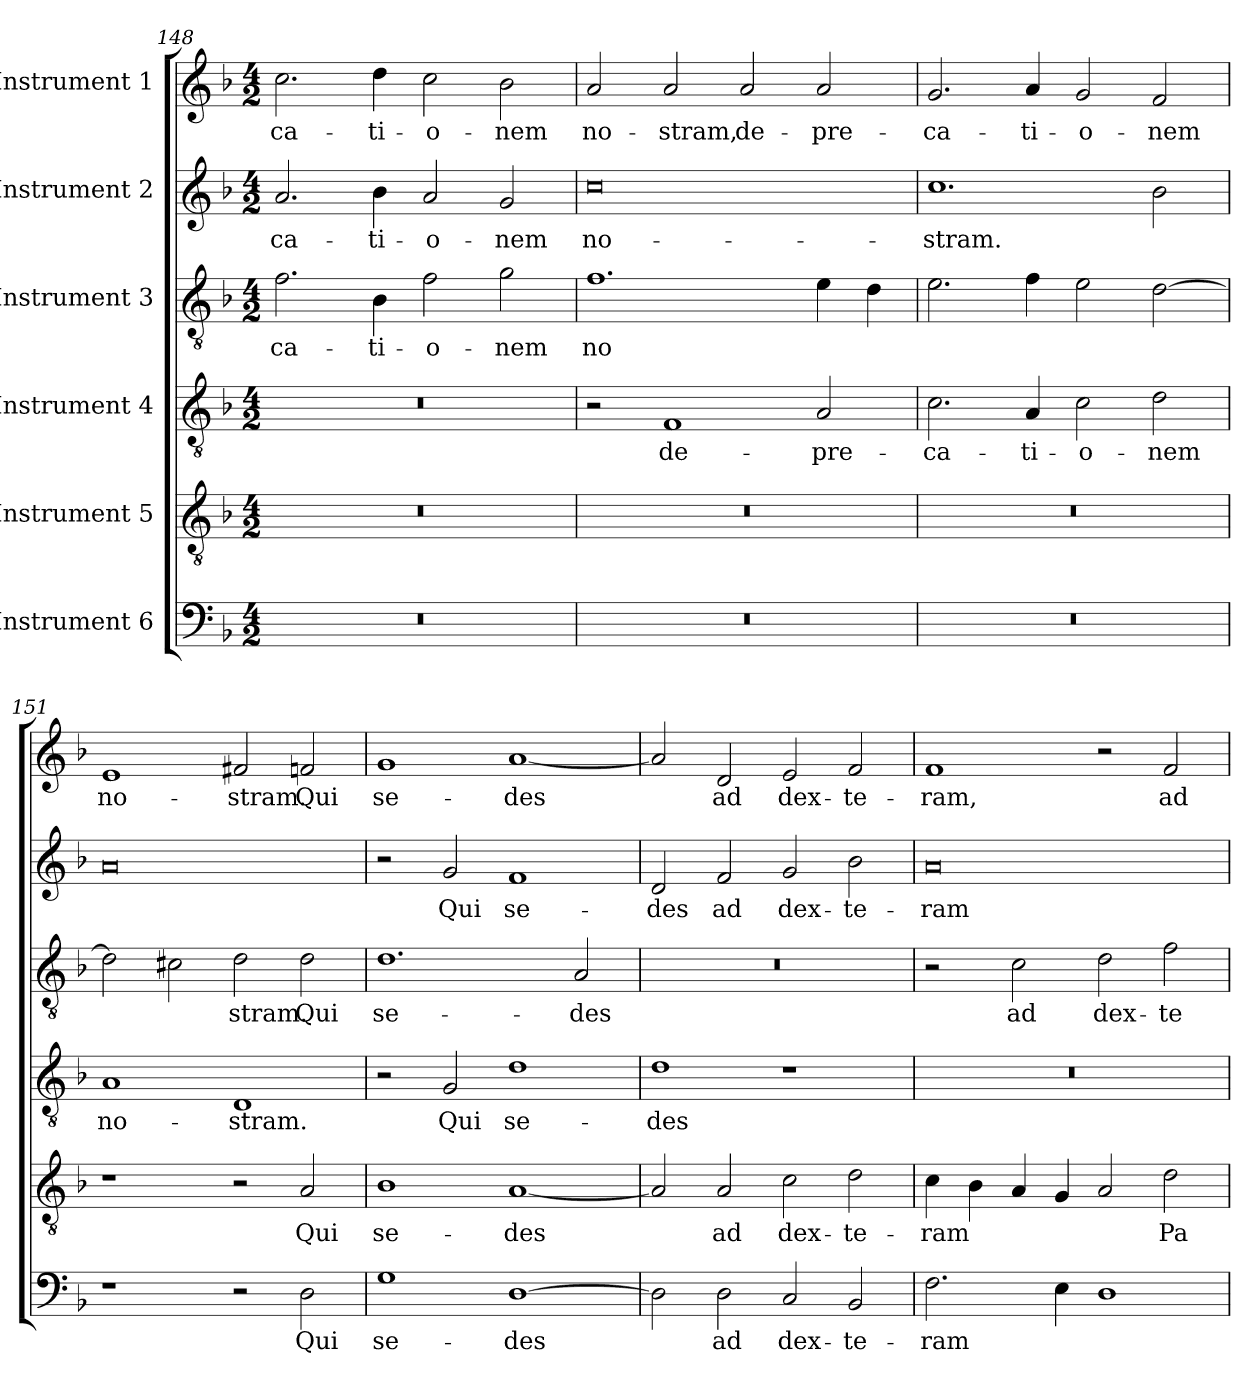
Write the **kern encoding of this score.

**kern	**text	**kern	**text	**kern	**text	**kern	**text	**kern	**text	**kern	**text
*part6	*part6	*part5	*part5	*part4	*part4	*part3	*part3	*part2	*part2	*part1	*part1
*staff6	*staff6	*staff5	*staff5	*staff4	*staff4	*staff3	*staff3	*staff2	*staff2	*staff1	*staff1
*I"Instrument 6	*	*I"Instrument 5	*	*I"Instrument 4	*	*I"Instrument 3	*	*I"Instrument 2	*	*I"Instrument 1	*
*clefF4	*	*clefGv2	*	*clefGv2	*	*clefGv2	*	*clefG2	*	*clefG2	*
*k[b-]	*	*k[b-]	*	*k[b-]	*	*k[b-]	*	*k[b-]	*	*k[b-]	*
*F:	*	*F:	*	*F:	*	*F:	*	*F:	*	*F:	*
*M4/2	*	*M4/2	*	*M4/2	*	*M4/2	*	*M4/2	*	*M4/2	*
=148	=148	=148	=148	=148	=148	=148	=148	=148	=148	=148	=148
!	!	!	!	!	!	!	!LO:LY:b:cj	!	!LO:LY:b:cj	!	!LO:LY:b:cj
0r	.	0r	.	0r	.	2.f\	-ca-	2.a/	-ca-	2.cc\	-ca-
!	!	!	!	!	!	!	!LO:LY:b:cj	!	!LO:LY:b:cj	!	!LO:LY:b:cj
.	.	.	.	.	.	4B-\	-ti-	4b-\	-ti-	4dd\	-ti-
!	!	!	!	!	!	!	!LO:LY:b:cj	!	!LO:LY:b:cj	!	!LO:LY:b:cj
.	.	.	.	.	.	2f\	-o-	2a/	-o-	2cc\	-o-
!	!	!	!	!	!	!	!LO:LY:b:cj	!	!LO:LY:b:cj	!	!LO:LY:b:cj
.	.	.	.	.	.	2g\	-nem	2g/	-nem	2b-\	-nem
=149	=149	=149	=149	=149	=149	=149	=149	=149	=149	=149	=149
!	!	!	!	!	!	!	!LO:LY:b:cj	!	!LO:LY:b:cj	!	!LO:LY:b:cj
0r	.	0r	.	2r	.	1.f	no-	0cc	no-	2a/	no-
!	!	!	!	!	!LO:LY:b:cj	!	!	!	!	!	!LO:LY:b:cj
.	.	.	.	1F	de-	.	.	.	.	2a/	-stram,
!	!	!	!	!	!	!	!	!	!	!	!LO:LY:b:cj
.	.	.	.	.	.	.	.	.	.	2a/	de-
!	!	!	!	!	!LO:LY:b:cj	!	!LO:LY:b:cj	!	!	!	!LO:LY:b:cj
.	.	.	.	2A/	-pre-	4e\	--	.	.	2a/	-pre-
!	!	!	!	!	!	!	!LO:LY:b:cj	!	!	!	!
.	.	.	.	.	.	4d\	--	.	.	.	.
!!LO:LB:g=z
=150	=150	=150	=150	=150	=150	=150	=150	=150	=150	=150	=150
!	!	!	!	!	!LO:LY:b:cj	!	!LO:LY:b:cj	!	!LO:LY:b:cj	!	!LO:LY:b:cj
0r	.	0r	.	2.c\	-ca-	2.e\	--	1.cc	-stram.	2.g/	-ca-
!	!	!	!	!	!LO:LY:b:cj	!	!LO:LY:b:cj	!	!	!	!LO:LY:b:cj
.	.	.	.	4A/	-ti-	4f\	--	.	.	4a/	-ti-
!	!	!	!	!	!LO:LY:b:cj	!	!LO:LY:b:cj	!	!	!	!LO:LY:b:cj
.	.	.	.	2c\	-o-	2e\	--	.	.	2g/	-o-
!	!	!	!	!	!LO:LY:b:cj	!	!LO:LY:b:cj	!	!LO:LY:b:cj	!	!LO:LY:b:cj
.	.	.	.	2d\	-nem	[>2d\	--	2b-\	.	2f/	-nem
=151	=151	=151	=151	=151	=151	=151	=151	=151	=151	=151	=151
!	!	!	!	!	!LO:LY:b:cj	!	!LO:LY:b:cj	!	!LO:LY:b:cj	!	!LO:LY:b:cj
1r	.	1r	.	1A	no-	2d\]	--	0a	.	1e	no-
!	!	!	!	!	!	!	!LO:LY:b:cj	!	!	!	!
.	.	.	.	.	.	2c#\	--	.	.	.	.
!	!	!	!	!	!LO:LY:b:cj	!	!LO:LY:b:cj	!	!	!	!LO:LY:b:cj
2r	.	2r	.	1D	-stram.	2d\	-stram.	.	.	2f#X/	-stram.
!	!LO:LY:b:cj	!	!LO:LY:b:cj	!	!	!	!LO:LY:b:cj	!	!	!	!LO:LY:b:cj
2D\	Qui	2A/	Qui	.	.	2d\	Qui	.	.	2fn/	Qui
=152	=152	=152	=152	=152	=152	=152	=152	=152	=152	=152	=152
!	!LO:LY:b:cj	!	!LO:LY:b:cj	!	!	!	!LO:LY:b:cj	!	!	!	!LO:LY:b:cj
1G	se-	1B-	se-	2r	.	1.d	se-	2r	.	1g	se-
!	!	!	!	!	!LO:LY:b:cj	!	!	!	!LO:LY:b:cj	!	!
.	.	.	.	2G/	Qui	.	.	2g/	Qui	.	.
!	!LO:LY:b:cj	!	!LO:LY:b:cj	!	!LO:LY:b:cj	!	!	!	!LO:LY:b:cj	!	!LO:LY:b:cj
[>1D	-des	[<1A	-des	1d	se-	.	.	1f	se-	[<1a	-des
!	!	!	!	!	!	!	!LO:LY:b:cj	!	!	!	!
.	.	.	.	.	.	2A/	-des	.	.	.	.
=153	=153	=153	=153	=153	=153	=153	=153	=153	=153	=153	=153
!	!LO:LY:b:cj	!	!LO:LY:b:cj	!	!LO:LY:b:cj	!	!	!	!LO:LY:b:cj	!	!LO:LY:b:cj
2D\]	.	2A/]	.	1d	-des	0r	.	2d/	-des	2a/]	.
!	!LO:LY:b:cj	!	!LO:LY:b:cj	!	!	!	!	!	!LO:LY:b:cj	!	!LO:LY:b:cj
2D\	ad	2A/	ad	.	.	.	.	2f/	ad	2d/	ad
!	!LO:LY:b:cj	!	!LO:LY:b:cj	!	!	!	!	!	!LO:LY:b:cj	!	!LO:LY:b:cj
2C/	dex-	2c\	dex-	1r	.	.	.	2g/	dex-	2e/	dex-
!	!LO:LY:b:cj	!	!LO:LY:b:cj	!	!	!	!	!	!LO:LY:b:cj	!	!LO:LY:b:cj
2BB-/	-te-	2d\	-te-	.	.	.	.	2b-\	-te-	2f/	-te-
=154	=154	=154	=154	=154	=154	=154	=154	=154	=154	=154	=154
!	!LO:LY:b:cj	!	!LO:LY:b:cj	!	!	!	!	!	!LO:LY:b:cj	!	!LO:LY:b:cj
2.F\	-ram	4c\	-ram	0r	.	2r	.	0a	-ram	1f	-ram,
!	!	!	!LO:LY:b:cj	!	!	!	!	!	!	!	!
.	.	4B-\	.	.	.	.	.	.	.	.	.
!	!	!	!LO:LY:b:cj	!	!	!	!LO:LY:b:cj	!	!	!	!
.	.	4A/	.	.	.	2c\	ad	.	.	.	.
!	!LO:LY:b:cj	!	!LO:LY:b:cj	!	!	!	!	!	!	!	!
4E\	.	4G/	.	.	.	.	.	.	.	.	.
!	!LO:LY:b:cj	!	!LO:LY:b:cj	!	!	!	!LO:LY:b:cj	!	!	!	!
1D	.	2A/	.	.	.	2d\	dex-	.	.	2r	.
!	!	!	!LO:LY:b:cj	!	!	!	!LO:LY:b:cj	!	!	!	!LO:LY:b:cj
.	.	2d\	Pa-	.	.	2f\	-te-	.	.	2f/	ad
=	=	=	=	=	=	=	=	=	=	=	=
*-	*-	*-	*-	*-	*-	*-	*-	*-	*-	*-	*-
